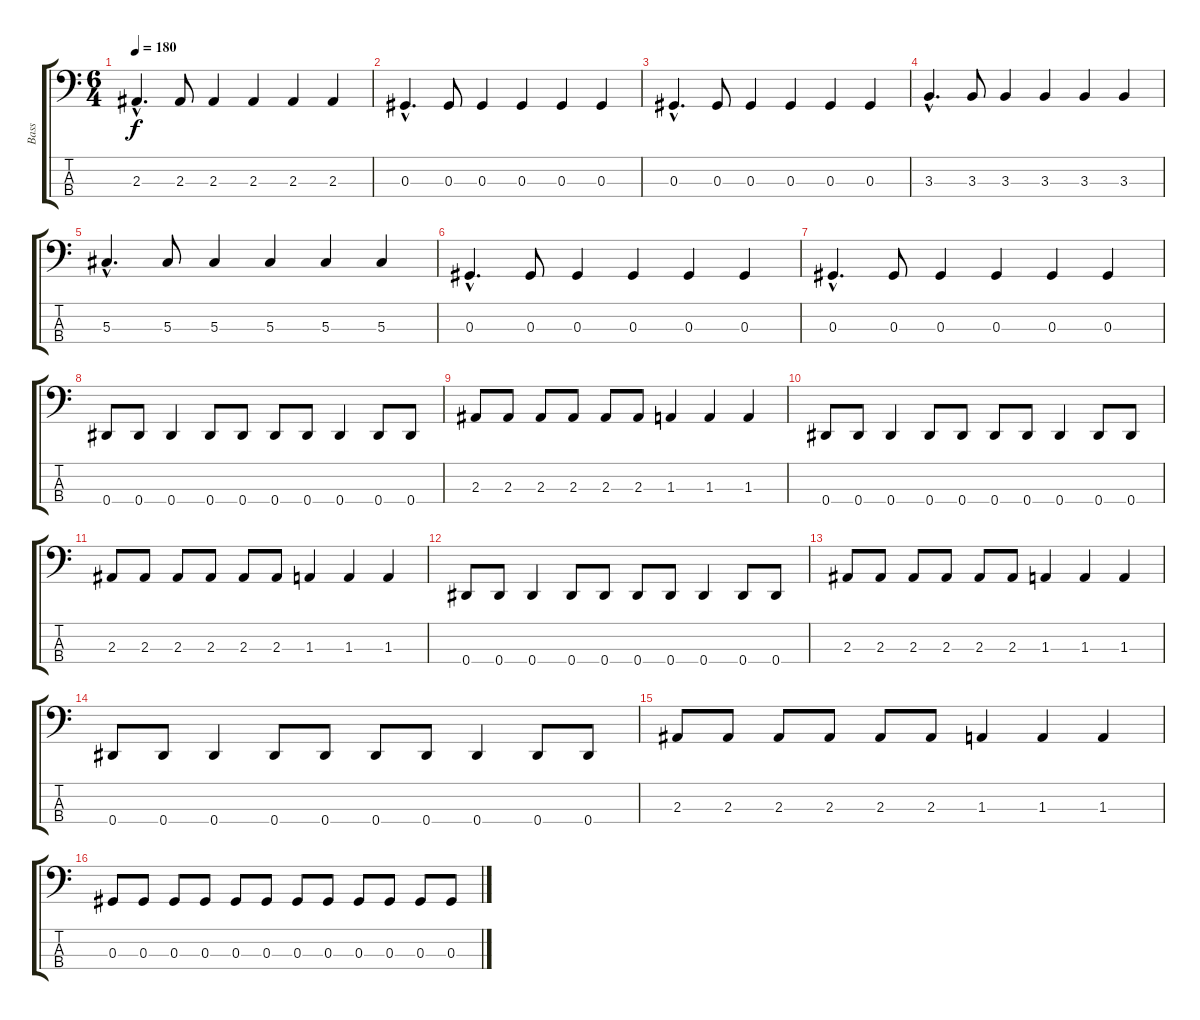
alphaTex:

\track ("Bass" "Bass") {instrument electricbasspick}
\staff {score tabs}
\tuning (Gb2 Db2 Ab1 Eb1) {hide}
\ts (6 4)
\tempo 180
\clef f4
\ks c
2.3{hac}.4{d dy f} 2.3.8 2.3.4 2.3.4 2.3.4 2.3.4 |
0.3{hac}.4{d} 0.3.8 0.3.4 0.3.4 0.3.4 0.3.4 |
0.3{hac}.4{d} 0.3.8 0.3.4 0.3.4 0.3.4 0.3.4 |
3.3{hac}.4{d} 3.3.8 3.3.4 3.3.4 3.3.4 3.3.4 |
5.3{hac}.4{d} 5.3.8 5.3.4 5.3.4 5.3.4 5.3.4 |
0.3{hac}.4{d} 0.3.8 0.3.4 0.3.4 0.3.4 0.3.4 |
0.3{hac}.4{d} 0.3.8 0.3.4 0.3.4 0.3.4 0.3.4 |
0.4.8 0.4.8 0.4.4 0.4.8 0.4.8 0.4.8 0.4.8 0.4.4 0.4.8 0.4.8 |
2.3.8 2.3.8 2.3.8 2.3.8 2.3.8 2.3.8 1.3.4 1.3.4 1.3.4 |
0.4.8 0.4.8 0.4.4 0.4.8 0.4.8 0.4.8 0.4.8 0.4.4 0.4.8 0.4.8 |
2.3.8 2.3.8 2.3.8 2.3.8 2.3.8 2.3.8 1.3.4 1.3.4 1.3.4 |
0.4.8 0.4.8 0.4.4 0.4.8 0.4.8 0.4.8 0.4.8 0.4.4 0.4.8 0.4.8 |
2.3.8 2.3.8 2.3.8 2.3.8 2.3.8 2.3.8 1.3.4 1.3.4 1.3.4 |
0.4.8 0.4.8 0.4.4 0.4.8 0.4.8 0.4.8 0.4.8 0.4.4 0.4.8 0.4.8 |
2.3.8 2.3.8 2.3.8 2.3.8 2.3.8 2.3.8 1.3.4 1.3.4 1.3.4 |
0.3.8 0.3.8 0.3.8 0.3.8 0.3.8 0.3.8 0.3.8 0.3.8 0.3.8 0.3.8 0.3.8 0.3.8
